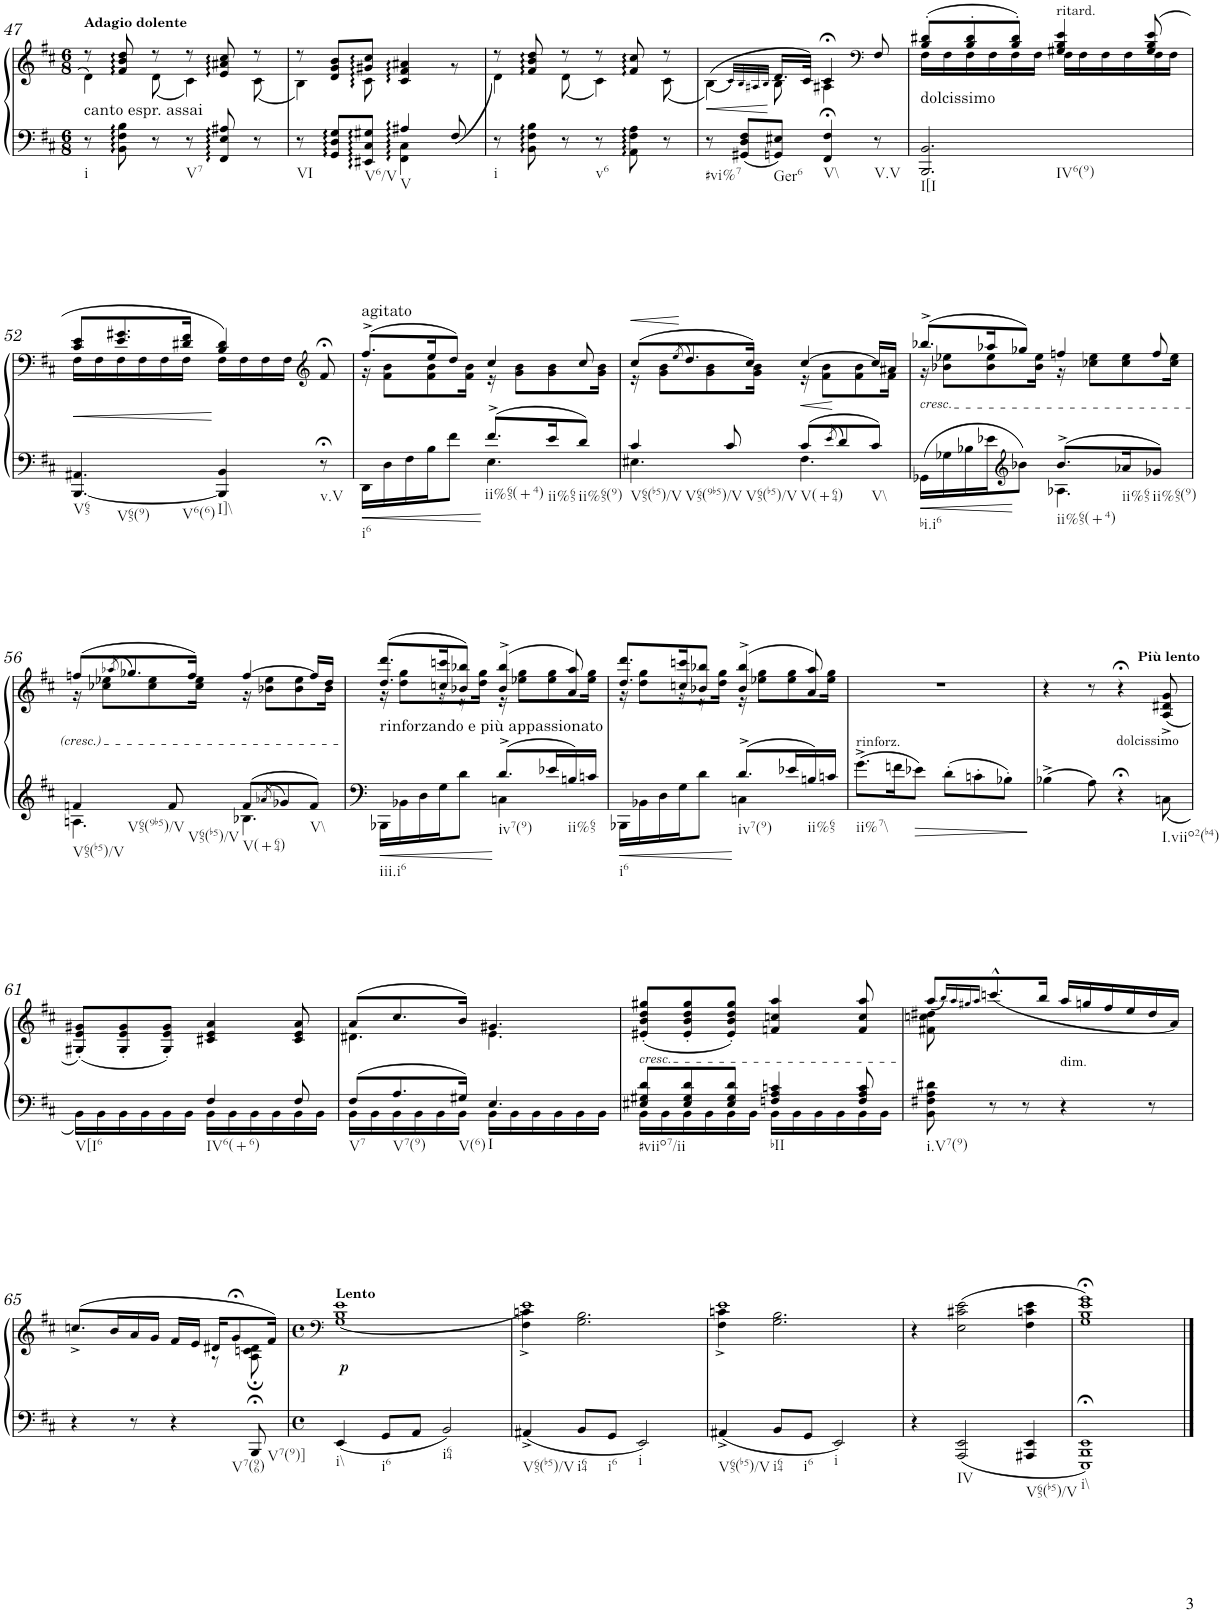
**kern	**kern	**dynam
*part1	*part1	*part1
*staff2	*staff1	*staff1/2
*I"Piano	*	*
*I'Pno.	*	*
!!LO:PB:g=z
*clefF4	*clefG2	*
*k[f#c#]	*k[f#c#]	*
*M6/8	*M6/8	*
=47	=47	=47
*	*^	*
!	!LO:TX:a:B:t=Adagio dolente	!	!
!LO:TX:a:t=canto espr. assai	!	!	!
!LO:TX:b:t=i	!	!	!
8r	8r	4d\	.
8BB\:: 8F#\:: 8B\::	8f#/ 8b/ 8dd/	.	.
8r	8r	(8d\	.
!LO:TX:b:t=V7	!	!	!
8r	8r	4c#\)	.
8FF#/:: 8E/:: 8A#X/::	8e/ 8a#X/ 8cc#/	.	.
8r	8r	(8c#\	.
=48	=48	=48	=48
*^	*	*	*
!LO:TX:b:t=VI	!	!	!	!
8r	4.ryy	8r	4B\)	.
8GG/ 8D/ 8G/L	.	8d/ 8g/ 8b/L	.	.
!LO:TX:b:t=V6/V	!	!	!	!
8EE#X/:: 8C#/:: 8G#X/::J	.	8g#X/ 8cc#/J	8c#\	.
!LO:TX:b:t=V	!	!	!	!
4A#X/	4FF#\:: 4C#\::	4c#/ 4f#/ 4a#X/	4ryy	.
(8F#/	8ryy	8ryy	8r	.
=49	=49	=49	=49	=49
!LO:TX:b:t=i	!	!	!	!
*v	*v	*	*	*
8r	8r	4d\)	.
8BB\:: 8F#\:: 8B\::	8f#/ 8b/ 8dd/	.	.
8r	8r	(8d\	.
!LO:TX:b:t=v6	!	!	!
8r	8r	4c#\)	.
8AA\:: 8F#\:: 8A\::	8f#/ 8cc#/	.	.
8r	8r	(8c#\	.
=50	=50	=50	=50
!LO:TX:b:t=#vi%7	!	!	!
!	!	!	!LO:HP:b
8r	(<(4B\)	4ryy	<
8GG#X/ 8D/ 8F#/L	.	.	.
.	32qc#/LLL)	.	.
.	32qB/	.	.
.	32qA#X/	.	.
.	32qB/JJJ	.	.
!LO:TX:b:t=Ger6	!	!	!
8GGn/ 8E#X/J	16.d/LL	8B\	.
.	32c#/JJk)	.	.
!LO:TX:b:t=V\\	!	!	!
4FF#/;< 4F#/;<	4c#;</	4A#X\	.
*	*clefF4	*	*
!LO:TX:b:t=V.V	!	!	!
8r	8F#/	8ryy	.
=51	=51	=51	=51
!	!LO:TX:b:t=dolcissimo	!	!
!LO:TX:b:t=I[I	!	!	!
!LO:TX:b:t=IV6(9)	!	!	!
2.BBB/ 2.BB/	(8B/' 8d#X/'L	16F#\LL	.
.	.	16F#\	.
.	8B/' 8d#/'	16F#\	.
.	.	16F#\	.
.	8B/' 8d#/'J)	16F#\	.
.	.	16F#\JJ	.
!	!LO:TX:a:t=ritard.	!	!
.	4G#X/ 4B/ 4e/	16F#\LL	.
.	.	16F#\	.
.	.	16F#\	.
.	.	16F#\	.
.	(8G#/ 8B/ 8e/	16F#\	.
.	.	16F#\JJ	.
!!LO:LB:g=z	!!
=52	=52	=52	=52
!LO:TX:b:t=V65	!	!	!
!LO:TX:b:t=V65(9)	!	!	!
!LO:TX:b:t=V6(6)	!	!	!
!	!	!	!LO:HP:b
[4.BBB/ 4.AA#X/	8c#/ 8e/L	16F#\LL	<
.	.	16F#\	.
.	8.e/ 8.g#X/	16F#\	.
.	.	16F#\	.
.	.	16F#\	.
.	16d#X/ 16f#/Jk	16F#\JJ	.
!LO:TX:b:t=I]\\	!	!	!
4BBB/] 4BB/	4B/ 4d#/)	16F#\LL	[
.	.	16F#\	.
.	.	16F#\	.
.	.	16F#\JJ	.
*	*clefG2	*	*
!LO:TX:b:t=v.V	!	!	!
8r;<	8f#;</	8ryy	.
=53	=53	=53	=53
!	!LO:TX:a:t=agitato	!	!
!LO:TX:b:t=i6	!	!	!
!	!	!	!LO:HP:b=2
*^	*	*	*
16DD\LL	4.ryy	(8.ff#^/L	16r	<
16D\	.	.	8f#\ 8b\L	.
16F#\	.	.	.	.
16B\J	.	16ee/K	8f#\ 8b\	.
8f#\J	.	8dd/J)	.	.
.	.	.	16f#\ 16b\Jk	.
!LO:TX:b:t=ii%65(+4)	!	!	!	!
8.f#^/L	4.E\	4cc#/	16r	[
.	.	.	8g\ 8b\L	.
!LO:TX:b:t=ii%65	!	!	!	!
16e/K	.	.	8g\ 8b\	.
!LO:TX:b:t=ii%65(9)	!	!	!	!
8d/J	.	8cc#/	.	.
.	.	.	16g\ 16b\Jk	.
=54	=54	=54	=54	=54
!LO:TX:b:t=V65(b5)/V	!	!	!	!
!LO:TX:b:t=V65(9b5)/V	!	!	!	!
!	!	!	!	!LO:HP:b
4c#/	4.E#X\	(8cc#/L	16r	<
.	.	.	8g\ 8b\L	.
.	.	(8qee/	.	.
.	.	8.dd/)	.	[
.	.	.	8g\ 8b\	.
!LO:TX:b:t=V65(b5)/V	!	!	!	!
8c#/	.	.	.	.
.	.	16cc#/Jk)	16g\ 16b\Jk	.
!LO:TX:b:t=V(+64)	!	!	!	!
8c#/L	4.F#\	[4cc#/	16r	.
.	.	.	8f#\ 8b\L	.
8qe/	.	.	.	.
8d/	.	.	.	[
.	.	.	8f#\ 8b\	.
!LO:TX:b:t=V\\	!	!	!	!
8c#/J	.	16cc#/LL]	.	.
.	.	16a#X/JJ	16f#\Jk	.
=55	=55	=55	=55	=55
!	!	!LO:TX:b:i:t=cresc.	!	!
!LO:TX:b:t=bi.i6	!	!	!	!
16GG-X\LL	4.ryy	(8.bb-X^/L	16r	.
16G-X\	.	.	8b-X\ 8ee-X\L	.
16B-X\	.	.	.	.
16e-X\J	.	16aa-X/K	8b-\ 8ee-\	.
*clefG2	*	*	*	*
8b-X\J	.	8gg-X/J)	.	.
.	.	.	16b-\ 16ee-\Jk	.
!LO:TX:b:t=ii%65(+4)	!	!	!	!
8.b-^/L	4.A-X\	4ffn/	16r	.
.	.	.	8cc-X\ 8ee-\L	.
!LO:TX:b:t=ii%65	!	!	!	!
16a-X/K	.	.	8cc-\ 8ee-\	.
!LO:TX:b:t=ii%65(9)	!	!	!	!
8g-X/J	.	8ff/	.	.
.	.	.	16cc-\ 16ee-\Jk	.
!!LO:LB:g=z	!!
=56	=56	=56	=56	=56
!LO:TX:b:t=V65(b5)/V	!	!	!	!
!LO:TX:b:t=V65(9b5)/V	!	!	!	!
4fn/	4.An\	(8ffn/L	16r	.
.	.	.	8cc-X\ 8ee-X\L	.
.	.	(8qaa-X/	.	.
.	.	8.gg-X/)	.	.
.	.	.	8cc-\ 8ee-\	.
!LO:TX:b:t=V65(b5)/V	!	!	!	!
8f/	.	.	.	.
.	.	16ff/Jk)	16cc-\ 16ee-\Jk	.
!LO:TX:b:t=V(+64)	!	!	!	!
8f/L	4.B-X\	[4ff/	16r	.
.	.	.	8b-X\ 8ee-\L	.
8qa-X/	.	.	.	.
8g-X/	.	.	.	.
.	.	.	8b-\ 8ee-\	.
!LO:TX:b:t=V\\	!	!	!	!
8f/J	.	16ff/LL]	.	.
.	.	16dd/JJ	16b-\Jk	.
=57	=57	=57	=57	=57
!	!	!LO:TX:b:t=rinforzando e più appassionato	!	!
!LO:TX:b:t=iii.i6	!	!	!	!
16BBB-X\LL	4.ryy	(8.dd/ 8.ddd/L	16r	.
16BB-X\	.	.	8dd\ 8gg\L	.
16D\	.	.	.	.
16G\J	.	16ccn/ 16cccn/K	16r	.
8d\J	.	8b-X/ 8bb-X/J)	16r	.
.	.	.	16dd\ 16gg\JJ	.
!LO:TX:b:t=iv7(9)	!	!	!	!
8.d^/L	4Cn\	(4b-/^ 4bb-/^	16r	.
.	.	.	8ee-X\ 8gg\L	.
16e-X/L	.	.	8ee-\ 8gg\	.
!LO:TX:b:t=ii%65	!	!	!	!
16Bn/	8ryy	8a/ 8aa/)	.	.
16cn/JJ	.	.	16ee-\ 16gg\Jk	.
=58	=58	=58	=58	=58
!LO:TX:b:t=i6	!	!	!	!
16BBB-X\LL	4.ryy	8.dd/ 8.ddd/L	16r	.
16BB-X\	.	.	8dd\ 8gg\L	.
16D\	.	.	.	.
16G\J	.	16ccn/ 16cccn/K	16r	.
8d\J	.	8b-X/ 8bb-X/J	16r	.
.	.	.	16dd\ 16gg\JJ	.
!LO:TX:b:t=iv7(9)	!	!	!	!
8.d^/L	4Cn\	(4b-/^ 4bb-/^	16r	.
.	.	.	8ee-X\ 8gg\L	.
16e-X/L	.	.	8ee-\ 8gg\	.
!LO:TX:b:t=ii%65	!	!	!	!
16Bn/	8ryy	8a/ 8aa/)	.	.
16cn/JJ	.	.	16ee-\ 16gg\Jk	.
*v	*v	*	*	*
=59	=59	=59	=59
!LO:TX:a:t=rinforz.	!	!	!
!LO:TX:b:t=ii%7\\	!	!	!
*	*v	*v	*
8.g^\L	2.r	.
16fn\K	.	.
8e-X\J	.	.
8d'\L	.	.
8cn'\	.	.
8B-X'\J	.	.
=60	=60	=60
4B-X^\	4r	.
8A\	8r	.
4r;<	4r;<	.
!	!LO:TX:a:B:t=Più lento	!
!	!LO:TX:b:t=dolcissimo	!
!LO:TX:b:t=I.viio2(b4)	!	!
8Cn\	(8A/^ 8d#X/^ 8g/^	.
!!LO:LB:g=z
=61	=61	=61
*^	*	*
!LO:TX:b:t=V[I6	!	!	!
4ryy	16BB\LL	(8G#X/' 8e/' 8g#X/'L)	.
.	16BB\	.	.
.	16BB\	8G#/' 8e/' 8g#/'	.
.	16BB\	.	.
8ryy	16BB\	8G#/' 8e/' 8g#/'J)	.
.	16BB\JJ	.	.
!LO:TX:b:t=IV6(+6)	!	!	!
4F#/	16BB\LL	4c#X/ 4e/ 4a/	.
.	16BB\	.	.
.	16BB\	.	.
.	16BB\	.	.
8F#/	16BB\	8c#/ 8e/ 8a/	.
.	16BB\JJ	.	.
=62	=62	=62	=62
*	*	*^	*
!LO:TX:b:t=V7	!	!	!	!
8F#/L	16BB\LL	(8a/L	4.d#X\	.
.	16BB\	.	.	.
!LO:TX:b:t=V7(9)	!	!	!	!
8.A/	16BB\	8.cc#/	.	.
.	16BB\	.	.	.
.	16BB\	.	.	.
!LO:TX:b:t=V(6)	!	!	!	!
16G#X/Jk	16BB\JJ	16b/Jk)	.	.
!LO:TX:b:t=I	!	!	!	!
4.E/	16BB\LL	4.g#X/	4.e\	.
.	16BB\	.	.	.
.	16BB\	.	.	.
.	16BB\	.	.	.
.	16BB\	.	.	.
.	16BB\JJ	.	.	.
*	*	*v	*v	*
=63	=63	=63	=63
!	!	!LO:TX:b:i:t=cresc.	!
!LO:TX:b:t=#viio7/ii	!	!	!
8E#X/ 8G#X/ 8d/L	16BB\LL	(8e#X/' 8b/' 8dd/' 8gg#X/'L	.
.	16BB\	.	.
8E#/ 8G#/ 8d/	16BB\	8e#/' 8b/' 8dd/' 8gg#/'	.
.	16BB\	.	.
8E#/ 8G#/ 8d/J	16BB\	8e#/' 8b/' 8dd/' 8gg#/'J)	.
.	16BB\JJ	.	.
!LO:TX:b:t=bII	!	!	!
4Fn/ 4A/ 4cn/	16BB\LL	4fn/ 4ccn/ 4aa/	.
.	16BB\	.	.
.	16BB\	.	.
.	16BB\	.	.
8F/ 8A/ 8c/	16BB\	8f/ 8cc/ 8aa/	.
.	16BB\JJ	.	.
=64	=64	=64	=64
*	*	*^	*
!LO:TX:b:t=i.V7(9)	!	!	!	!
*v	*v	*	*	*
8BB\ 8F#X\ 8A\ 8d#X\	(<8aa/L	8f#X\ 8ccn\ 8dd#X\	.
.	16qbb/LL)	.	.
.	16qaa/	.	.
.	16qgg#X/	.	.
.	16qaa/JJ	.	.
8r	(8.cccn^^/	8ryy	.
8r	.	2ryy	.
.	16bb/Jk	.	.
!	!LO:TX:b:t=dim.	!	!
4r	16aa/LL	.	.
.	16ggn/	.	.
.	16ff#/	.	.
.	16ee/	.	.
8r	16dd#/	.	.
.	16a/JJ)	.	.
!!LO:LB:g=z	!!
=65	=65	=65	=65
4r	(8.ccn^/L	2ryy	.
.	16b/L	.	.
8r	16a/	.	.
.	16g/JJ	.	.
!LO:TX:b:t=V7(96)	!	!	!
4r	16f#/LL	.	.
.	16e/JJ	.	.
.	16d#X/KL	8r	.
.	8g;</	.	.
!LO:TX:b:t=V7(9)]	!	!	!
8BBB;</	.	8A\; 8cn\; 8d#\;	.
.	16f#/Jk)	.	.
*	*v	*v	*
=66	=66	=66
*	*clefF4	*
*M4/4	*M4/4	*
*met(c)	*met(c)	*
!	!LO:TX:a:B:t=Lento	!
!LO:TX:b:t=i\\	!	!
!	!	!LO:DY:b
4EE/	(1G 1B 1e	p
!LO:TX:b:t=i6	!	!
8GG/L	.	.
8AA/J	.	.
!LO:TX:b:t=i64	!	!
2BB/	.	.
=67	=67	=67
*	*^	*
!LO:TX:b:t=V65(b5)/V	!	!	!
4AA#X^/	4F#\^ 4cn\^	1e)	.
!LO:TX:b:t=i64	!	!	!
8BB/L	2.G\ 2.B\	.	.
!LO:TX:b:t=i6	!	!	!
8GG/J	.	.	.
!LO:TX:b:t=i	!	!	!
2EE/	.	.	.
=68	=68	=68	=68
!LO:TX:b:t=V65(b5)/V	!	!	!
4AA#X^/	4F#\^ 4cn\^	1e	.
!LO:TX:b:t=i64	!	!	!
8BB/L	2.G\ 2.B\	.	.
!LO:TX:b:t=i6	!	!	!
8GG/J	.	.	.
!LO:TX:b:t=i	!	!	!
2EE/	.	.	.
*	*v	*v	*
=69	=69	=69
4r	4r	.
!LO:TX:b:t=IV	!	!
2AAA/ 2EE/	(2E\ 2c#X\ 2e\	.
!LO:TX:b:t=V65(b5)/V	!	!
4AAA#X/ 4EE/	4F#\ 4cn\ 4e\	.
=70	=70	=70
!LO:TX:b:t=i\\	!	!
1EEE;< 1BBB;< 1EE;<	1G;< 1B;< 1e;< 1g;<)	.
==	==	==
*-	*-	*-
